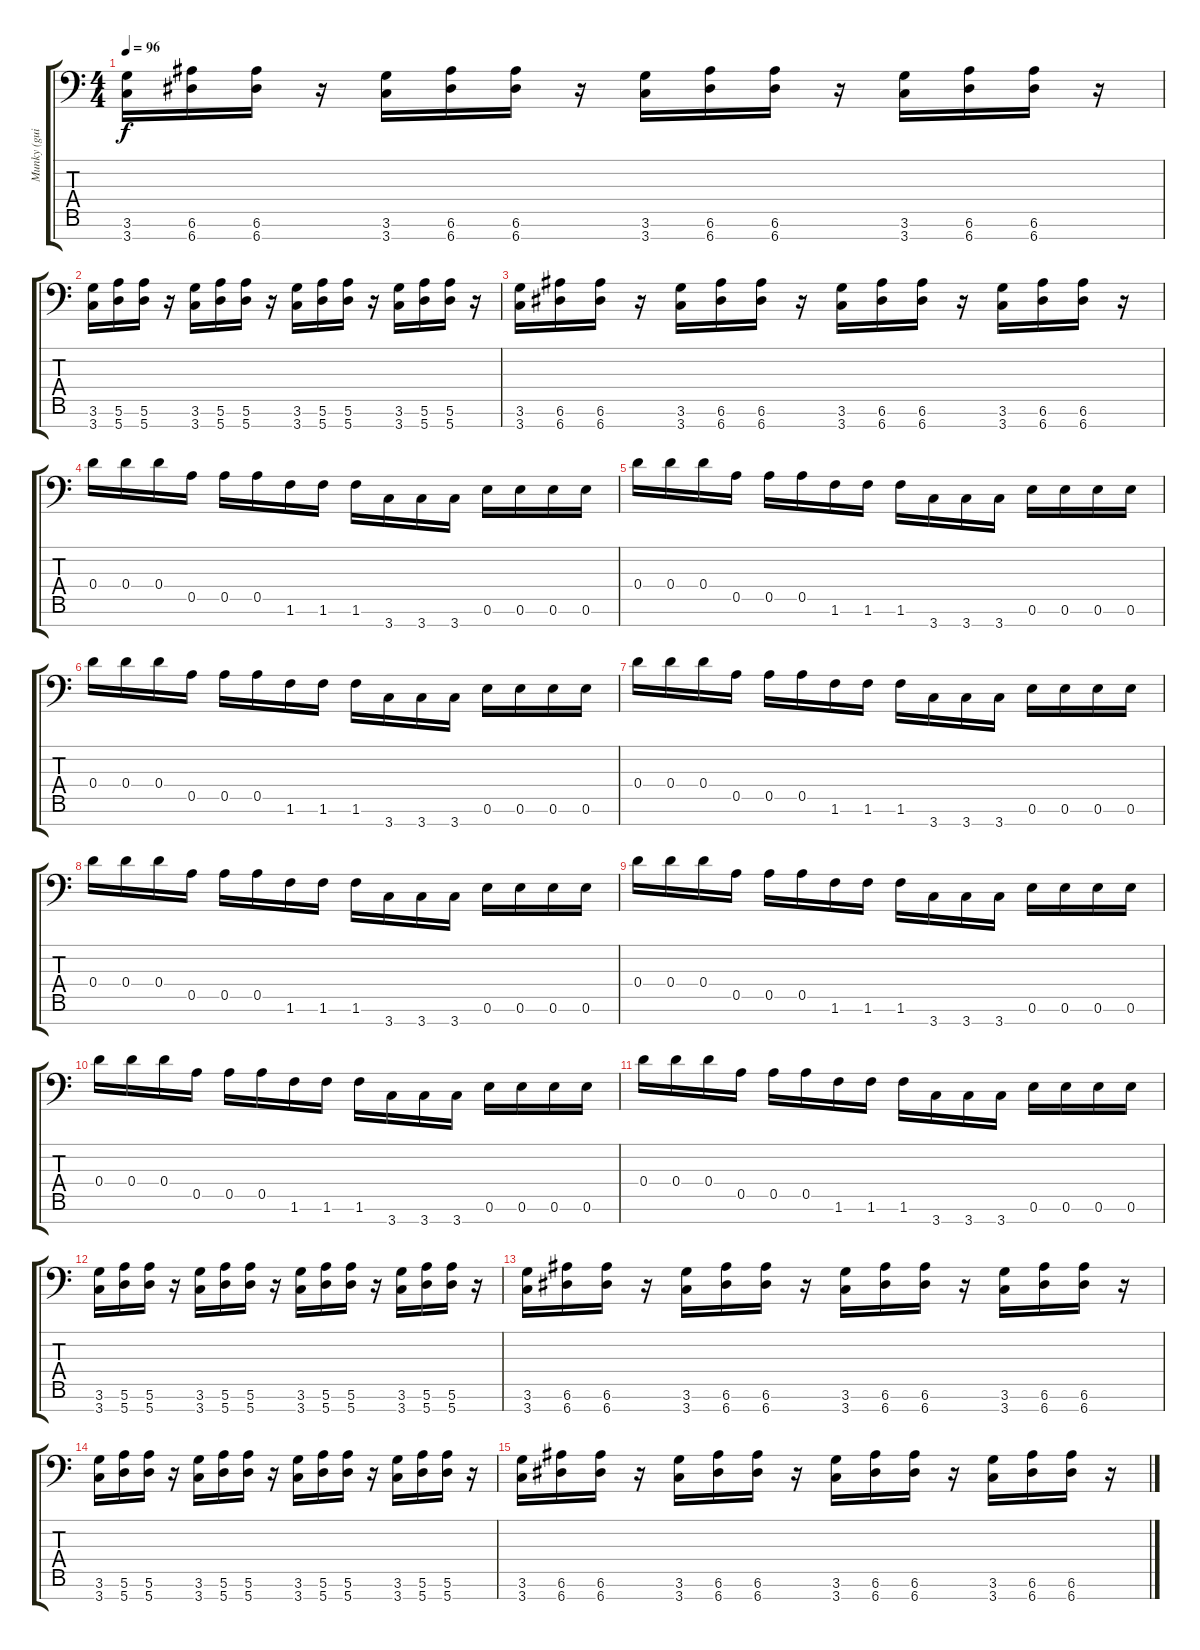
\track ("Munky (guitar 1)" "Munky (gui") {instrument overdrivenguitar}
\staff {score tabs}
\tuning (E4 B3 G3 D3 A2 E2 A1) {hide}
\ts (4 4)
\tempo 96
\clef f4
\ks c
(3.6 3.7).16{dy f} (6.6 6.7).16 (6.6 6.7).16 r.16 (3.6 3.7).16 (6.6 6.7).16 (6.6 6.7).16 r.16 (3.6 3.7).16 (6.6 6.7).16 (6.6 6.7).16 r.16 (3.6 3.7).16 (6.6 6.7).16 (6.6 6.7).16 r.16 |
(3.6 3.7).16 (5.6 5.7).16 (5.6 5.7).16 r.16 (3.6 3.7).16 (5.6 5.7).16 (5.6 5.7).16 r.16 (3.6 3.7).16 (5.6 5.7).16 (5.6 5.7).16 r.16 (3.6 3.7).16 (5.6 5.7).16 (5.6 5.7).16 r.16 |
(3.6 3.7).16 (6.6 6.7).16 (6.6 6.7).16 r.16 (3.6 3.7).16 (6.6 6.7).16 (6.6 6.7).16 r.16 (3.6 3.7).16 (6.6 6.7).16 (6.6 6.7).16 r.16 (3.6 3.7).16 (6.6 6.7).16 (6.6 6.7).16 r.16 |
0.4.16{volume 16 balance 8 instrument distortionguitar} 0.4.16 0.4.16 0.5.16 0.5.16 0.5.16 1.6.16 1.6.16 1.6.16 3.7.16 3.7.16 3.7.16 0.6.16 0.6.16 0.6.16 0.6.16 |
0.4.16 0.4.16 0.4.16 0.5.16 0.5.16 0.5.16 1.6.16 1.6.16 1.6.16 3.7.16 3.7.16 3.7.16 0.6.16 0.6.16 0.6.16 0.6.16 |
0.4.16 0.4.16 0.4.16 0.5.16 0.5.16 0.5.16 1.6.16 1.6.16 1.6.16 3.7.16 3.7.16 3.7.16 0.6.16 0.6.16 0.6.16 0.6.16 |
0.4.16 0.4.16 0.4.16 0.5.16 0.5.16 0.5.16 1.6.16 1.6.16 1.6.16 3.7.16 3.7.16 3.7.16 0.6.16 0.6.16 0.6.16 0.6.16 |
0.4.16 0.4.16 0.4.16 0.5.16 0.5.16 0.5.16 1.6.16 1.6.16 1.6.16 3.7.16 3.7.16 3.7.16 0.6.16 0.6.16 0.6.16 0.6.16 |
0.4.16 0.4.16 0.4.16 0.5.16 0.5.16 0.5.16 1.6.16 1.6.16 1.6.16 3.7.16 3.7.16 3.7.16 0.6.16 0.6.16 0.6.16 0.6.16 |
0.4.16 0.4.16 0.4.16 0.5.16 0.5.16 0.5.16 1.6.16 1.6.16 1.6.16 3.7.16 3.7.16 3.7.16 0.6.16 0.6.16 0.6.16 0.6.16 |
0.4.16 0.4.16 0.4.16 0.5.16 0.5.16 0.5.16 1.6.16 1.6.16 1.6.16 3.7.16 3.7.16 3.7.16 0.6.16 0.6.16 0.6.16 0.6.16 |
(3.6 3.7).16 (5.6 5.7).16 (5.6 5.7).16 r.16 (3.6 3.7).16 (5.6 5.7).16 (5.6 5.7).16 r.16 (3.6 3.7).16 (5.6 5.7).16 (5.6 5.7).16 r.16 (3.6 3.7).16 (5.6 5.7).16 (5.6 5.7).16 r.16 |
(3.6 3.7).16 (6.6 6.7).16 (6.6 6.7).16 r.16 (3.6 3.7).16 (6.6 6.7).16 (6.6 6.7).16 r.16 (3.6 3.7).16 (6.6 6.7).16 (6.6 6.7).16 r.16 (3.6 3.7).16 (6.6 6.7).16 (6.6 6.7).16 r.16 |
(3.6 3.7).16 (5.6 5.7).16 (5.6 5.7).16 r.16 (3.6 3.7).16 (5.6 5.7).16 (5.6 5.7).16 r.16 (3.6 3.7).16 (5.6 5.7).16 (5.6 5.7).16 r.16 (3.6 3.7).16 (5.6 5.7).16 (5.6 5.7).16 r.16 |
(3.6 3.7).16 (6.6 6.7).16 (6.6 6.7).16 r.16 (3.6 3.7).16 (6.6 6.7).16 (6.6 6.7).16 r.16 (3.6 3.7).16 (6.6 6.7).16 (6.6 6.7).16 r.16 (3.6 3.7).16 (6.6 6.7).16 (6.6 6.7).16 r.16
